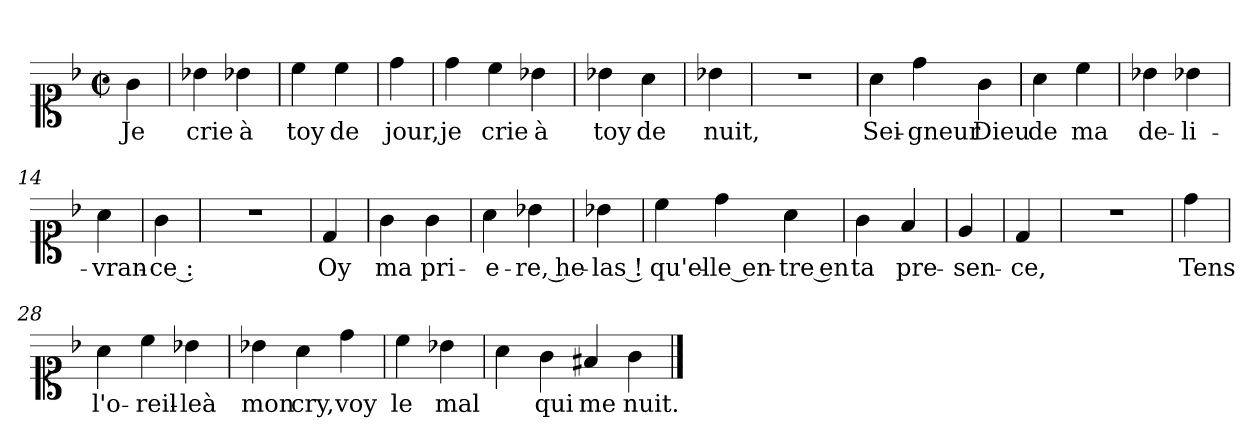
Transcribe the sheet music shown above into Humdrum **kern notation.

**kern	**text
*part1	*part1
*staff1	*staff1
*clefC1	*
*k[b-]	*
*F:	*
*M2/2	*
*met(c|)	*
=1	=1
4g	Je
=2	=2
4b-X	crie
4b-X	à
=3	=3
4cc	toy
4cc	de
=4	=4
4dd	jour,
=5	=5
4dd	je
4cc	crie
4b-X	à
=7	=7
4b-X	toy
4a	de
=8	=8
4b-X	nuit,
=9	=9
1r	.
=10	=10
4a	Sei-
4dd	-gneur
4g	Dieu
=12	=12
4a	de
4cc	ma
=13	=13
4b-X	de-
4b-X	-li-
=14	=14
4a	-vran-
=15	=15
4g	-ce :
=16	=16
1r	.
=17	=17
4d	Oy
=18	=18
4g	ma
4g	pri-
=19	=19
4a	-e-
4b-X	-re, he-
=20	=20
4b-X	-las !
=21	=21
4cc	qu'el-
4dd	-le en-
4a	-tre en
=23	=23
4g	ta
4f	pre-
=24	=24
4e	-sen-
=25	=25
4d	-ce,
=26	=26
1r	.
=27	=27
4dd	Tens
=28	=28
4a	l'o-
4cc	-reil-
4b-X	-leà
=30	=30
4b-X	mon
4a	cry,
4dd	voy
=32	=32
4cc	le
4b-X	mal-
=33	=33
4a	-
4g	qui
4f#X	me
4g	nuit.
==	==
*-	*-
